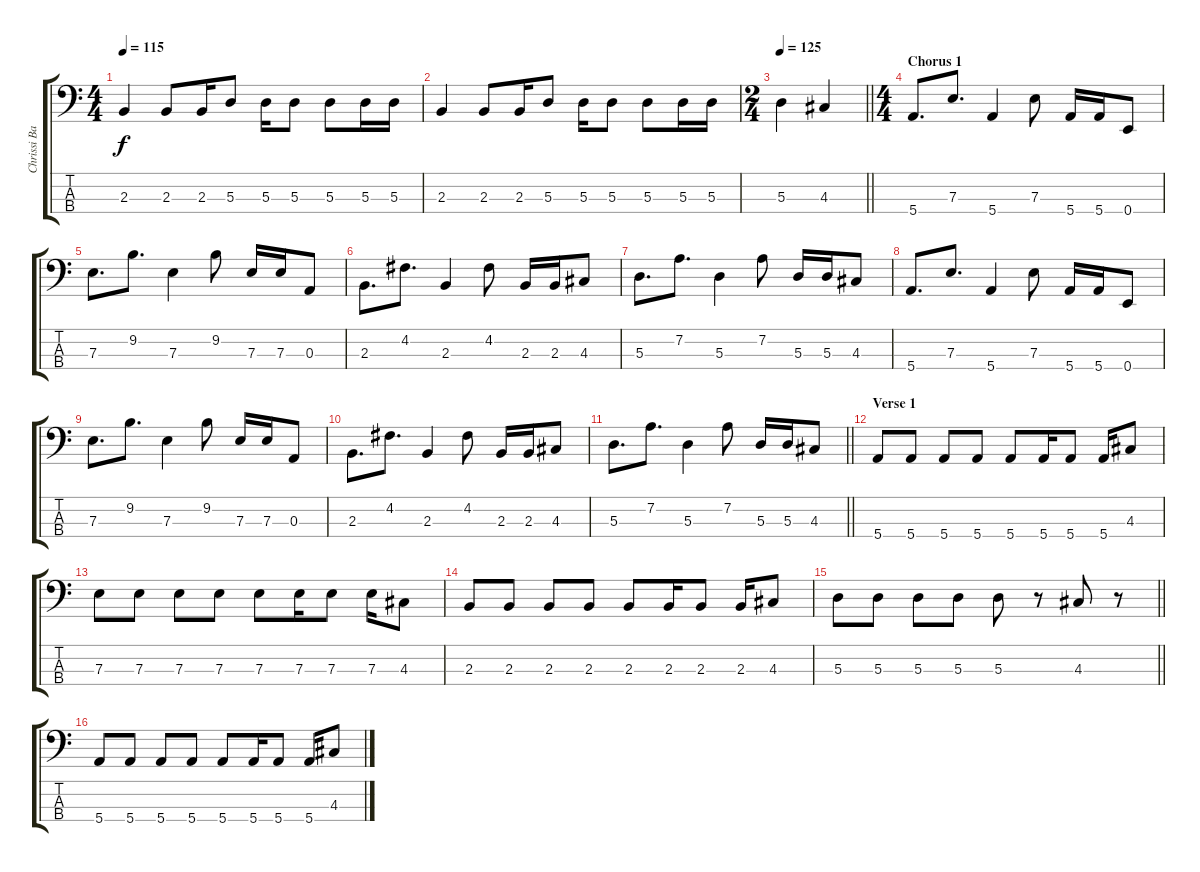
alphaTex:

\track ("Chrissi Bass" "Chrissi Ba") {instrument electricbassfinger}
\staff {score tabs}
\tuning (G2 D2 A1 E1) {hide}
\ts (4 4)
\tempo 115
\clef f4
\ks c
2.3.4{dy f} 2.3.8 2.3.16 5.3.8 5.3.16 5.3.8 5.3.8 5.3.16 5.3.16 |
2.3.4 2.3.8 2.3.16 5.3.8 5.3.16 5.3.8 5.3.8 5.3.16 5.3.16 |
\ts (2 4)
\tempo 125
\barLineRight lightlight
5.3.4 4.3.4 |
\ts (4 4)
\section ("" "Chorus 1")
5.4.8{d} 7.3.8{d} 5.4.4 7.3.8 5.4.16 5.4.16 0.4.8 |
7.3.8{d} 9.2.8{d} 7.3.4 9.2.8 7.3.16 7.3.16 0.3.8 |
2.3.8{d} 4.2.8{d} 2.3.4 4.2.8 2.3.16 2.3.16 4.3.8 |
5.3.8{d} 7.2.8{d} 5.3.4 7.2.8 5.3.16 5.3.16 4.3.8 |
5.4.8{d} 7.3.8{d} 5.4.4 7.3.8 5.4.16 5.4.16 0.4.8 |
7.3.8{d} 9.2.8{d} 7.3.4 9.2.8 7.3.16 7.3.16 0.3.8 |
2.3.8{d} 4.2.8{d} 2.3.4 4.2.8 2.3.16 2.3.16 4.3.8 |
\barLineRight lightlight
5.3.8{d} 7.2.8{d} 5.3.4 7.2.8 5.3.16 5.3.16 4.3.8 |
\section ("" "Verse 1")
5.4.8 5.4.8 5.4.8 5.4.8 5.4.8 5.4.16 5.4.8 5.4.16 4.3.8 |
7.3.8 7.3.8 7.3.8 7.3.8 7.3.8 7.3.16 7.3.8 7.3.16 4.3.8 |
2.3.8 2.3.8 2.3.8 2.3.8 2.3.8 2.3.16 2.3.8 2.3.16 4.3.8 |
\barLineRight lightlight
5.3.8 5.3.8 5.3.8 5.3.8 5.3.8 r.8 4.3.8 r.8 |
\section ("" "")
5.4.8 5.4.8 5.4.8 5.4.8 5.4.8 5.4.16 5.4.8 5.4.16 4.3.8
